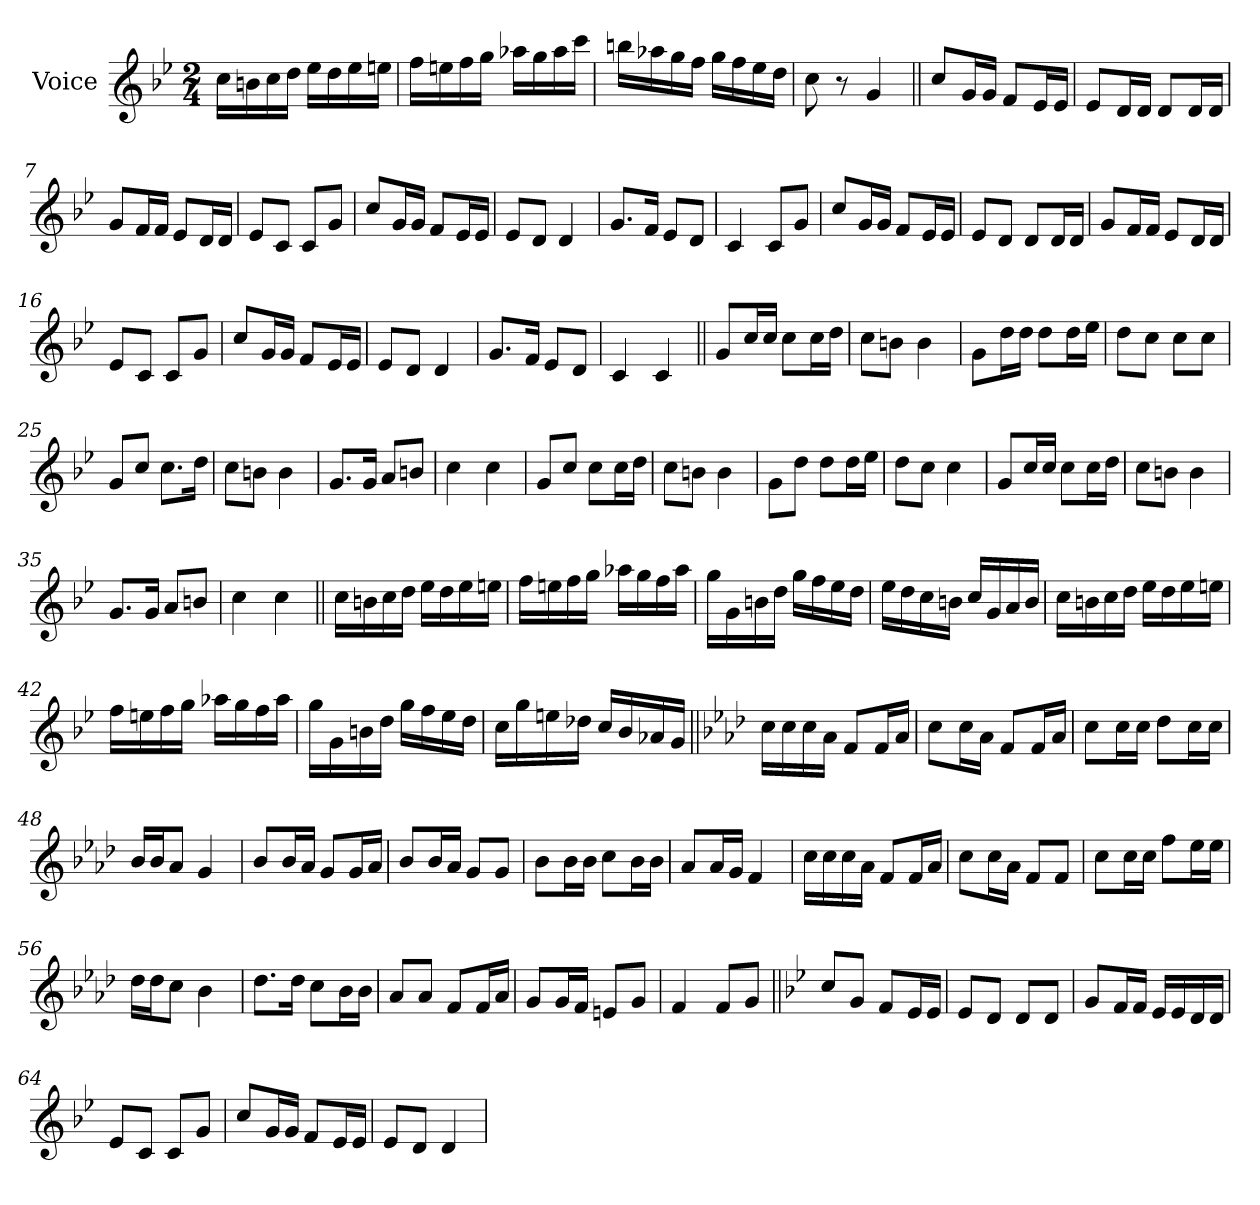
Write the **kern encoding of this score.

**kern
*part1
*staff1
*I"Voice
*I'Vc.
*clefG2
*k[b-e-]
*M2/4
*MM115
=1
16cc!LL
16bn!
16cc!
16dd!JJ
16ee-!LL
16dd!
16ee-!
16een!JJ
=2
16ff!LL
16een!
16ff!
16gg!JJ
16aa-X!LL
16gg!
16aa-!
16ccc!JJ
=3
16bbn!LL
16aa-X!
16gg!
16ff!JJ
16gg!LL
16ff!
16ee-!
16dd!JJ
=4
8cc!
8r
4g
=5||
8ccL
16gL
16gJJ
8fL
16e-L
16e-JJ
=6
8e-L
16dL
16dJJ
8dL
16dL
16dJJ
=7
8gL
16fL
16fJJ
8e-L
16dL
16dJJ
=8
8e-L
8cJ
8cL
8gJ
=9
8ccL
16gL
16gJJ
8fL
16e-L
16e-JJ
=10
8e-L
8dJ
4d
=11
8.gL
16fJk
8e-L
8dJ
=12
4c
8cL
8gJ
=13
8ccL
16gL
16gJJ
8fL
16e-L
16e-JJ
=14
8e-L
8dJ
8dL
16dL
16dJJ
=15
8gL
16fL
16fJJ
8e-L
16dL
16dJJ
=16
8e-L
8cJ
8cL
8gJ
=17
8ccL
16gL
16gJJ
8fL
16e-L
16e-JJ
=18
8e-L
8dJ
4d
=19
8.gL
16fJk
8e-L
8dJ
=20
4c
4c
=21||
8gL
16ccL
16ccJJ
8ccL
16ccL
16ddJJ
=22
8ccL
8bnJ
4b
=23
8gL
16ddL
16ddJJ
8ddL
16ddL
16ee-JJ
=24
8ddL
8ccJ
8ccL
8ccJ
=25
8gL
8ccJ
8.ccL
16ddJk
=26
8ccL
8bnJ
4b
=27
8.gL
16gJk
8aL
8bnJ
=28
4cc
4cc
=29
8gL
8ccJ
8ccL
16ccL
16ddJJ
=30
8ccL
8bnJ
4b
=31
8gL
8ddJ
8ddL
16ddL
16ee-JJ
=32
8ddL
8ccJ
4cc
=33
8gL
16ccL
16ccJJ
8ccL
16ccL
16ddJJ
=34
8ccL
8bnJ
4b
=35
8.gL
16gJk
8aL
8bnJ
=36
4cc
4cc
=37||
16cc!LL
16bn!
16cc!
16dd!JJ
16ee-!LL
16dd!
16ee-!
16een!JJ
=38
16ff!LL
16een!
16ff!
16gg!JJ
16aa-X!LL
16gg!
16ff!
16aa-!JJ
=39
16gg!LL
16g!
16bn!
16dd!JJ
16gg!LL
16ff!
16ee-!
16dd!JJ
=40
16ee-!LL
16dd!
16cc!
16bn!JJ
16cc!LL
16g!
16a!
16b!JJ
=41
16cc!LL
16bn!
16cc!
16dd!JJ
16ee-!LL
16dd!
16ee-!
16een!JJ
=42
16ff!LL
16een!
16ff!
16gg!JJ
16aa-X!LL
16gg!
16ff!
16aa-!JJ
=43
16gg!LL
16g!
16bn!
16dd!JJ
16gg!LL
16ff!
16ee-!
16dd!JJ
=44
16cc!LL
16gg!
16een!
16dd-X!JJ
16cc!LL
16b-!
16a-X!
16g!JJ
=45||
*k[b-e-a-d-]
16ccLL
16cc
16cc
16a-JJ
8fL
16fL
16a-JJ
=46
8ccL
16ccL
16a-JJ
8fL
16fL
16a-JJ
=47
8ccL
16ccL
16ccJJ
8dd-L
16ccL
16ccJJ
=48
16b-LL
16b-J
8a-J
4g
=49
8b-L
16b-L
16a-JJ
8gL
16gL
16a-JJ
=50
8b-L
16b-L
16a-JJ
8gL
8gJ
=51
8b-L
16b-L
16b-JJ
8ccL
16b-L
16b-JJ
=52
8a-L
16a-L
16gJJ
4f
=53
16ccLL
16cc
16cc
16a-JJ
8fL
16fL
16a-JJ
=54
8ccL
16ccL
16a-JJ
8fL
8fJ
=55
8ccL
16ccL
16ccJJ
8ffL
16ee-L
16ee-JJ
=56
16dd-LL
16dd-J
8ccJ
4b-
=57
8.dd-L
16dd-Jk
8ccL
16b-L
16b-JJ
=58
8a-L
8a-J
8fL
16fL
16a-JJ
=59
8gL
16gL
16fJJ
8enL
8gJ
=60
4f
8fL
8gJ
=61||
*k[b-e-]
8ccL
8gJ
8fL
16e-L
16e-JJ
=62
8e-L
8dJ
8dL
8dJ
=63
8gL
16fL
16fJJ
16e-LL
16e-
16d
16dJJ
=64
8e-L
8cJ
8cL
8gJ
=65
8ccL
16gL
16gJJ
8fL
16e-L
16e-JJ
=66
8e-L
8dJ
4d
=
*-
